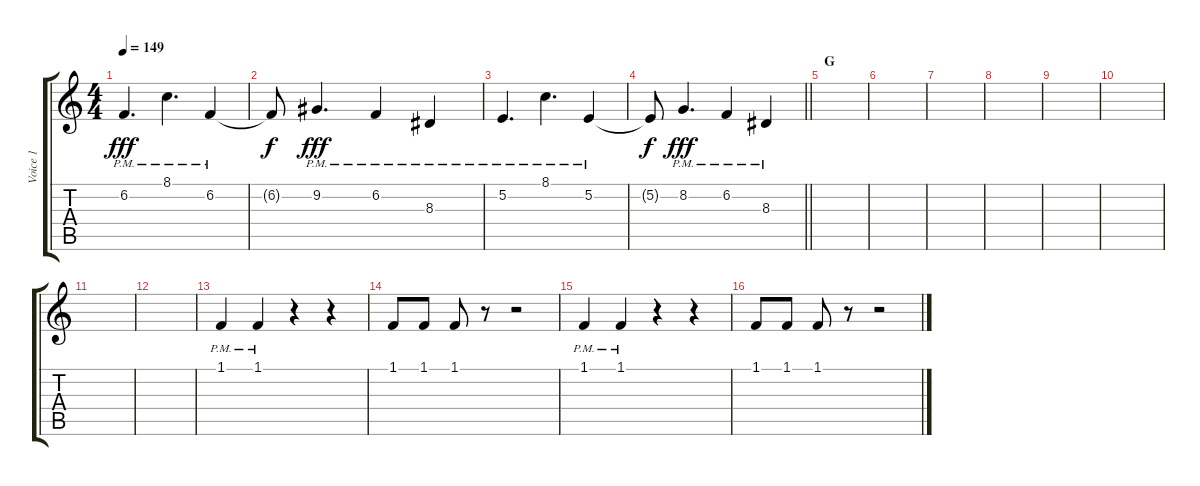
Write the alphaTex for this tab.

\track ("Voice 1" "Voice 1") {instrument choiraahs}
\staff {score tabs}
\tuning (E4 B3 G3 D3 A2 E2) {hide}
\ts (4 4)
\tempo 149
\clef g2
\ks c
6.2{pm}.4{d dy fff} 8.1{pm}.4{d} 6.2{pm}.4 |
6.2{t}.8{dy f} 9.2{pm}.4{d dy fff} 6.2{pm}.4 8.3{pm}.4 |
5.2{pm}.4{d} 8.1{pm}.4{d} 5.2{pm}.4 |
\barLineRight lightlight
5.2{t}.8{dy f} 8.2{pm}.4{d dy fff} 6.2{pm}.4 8.3{pm}.4 |
\section ("" "G")
|
|
|
|
|
|
|
|
1.1{pm}.4 1.1{pm}.4 r.4 r.4 |
1.1.8 1.1.8 1.1.8 r.8 r.2 |
1.1{pm}.4 1.1{pm}.4 r.4 r.4 |
1.1.8 1.1.8 1.1.8 r.8 r.2
